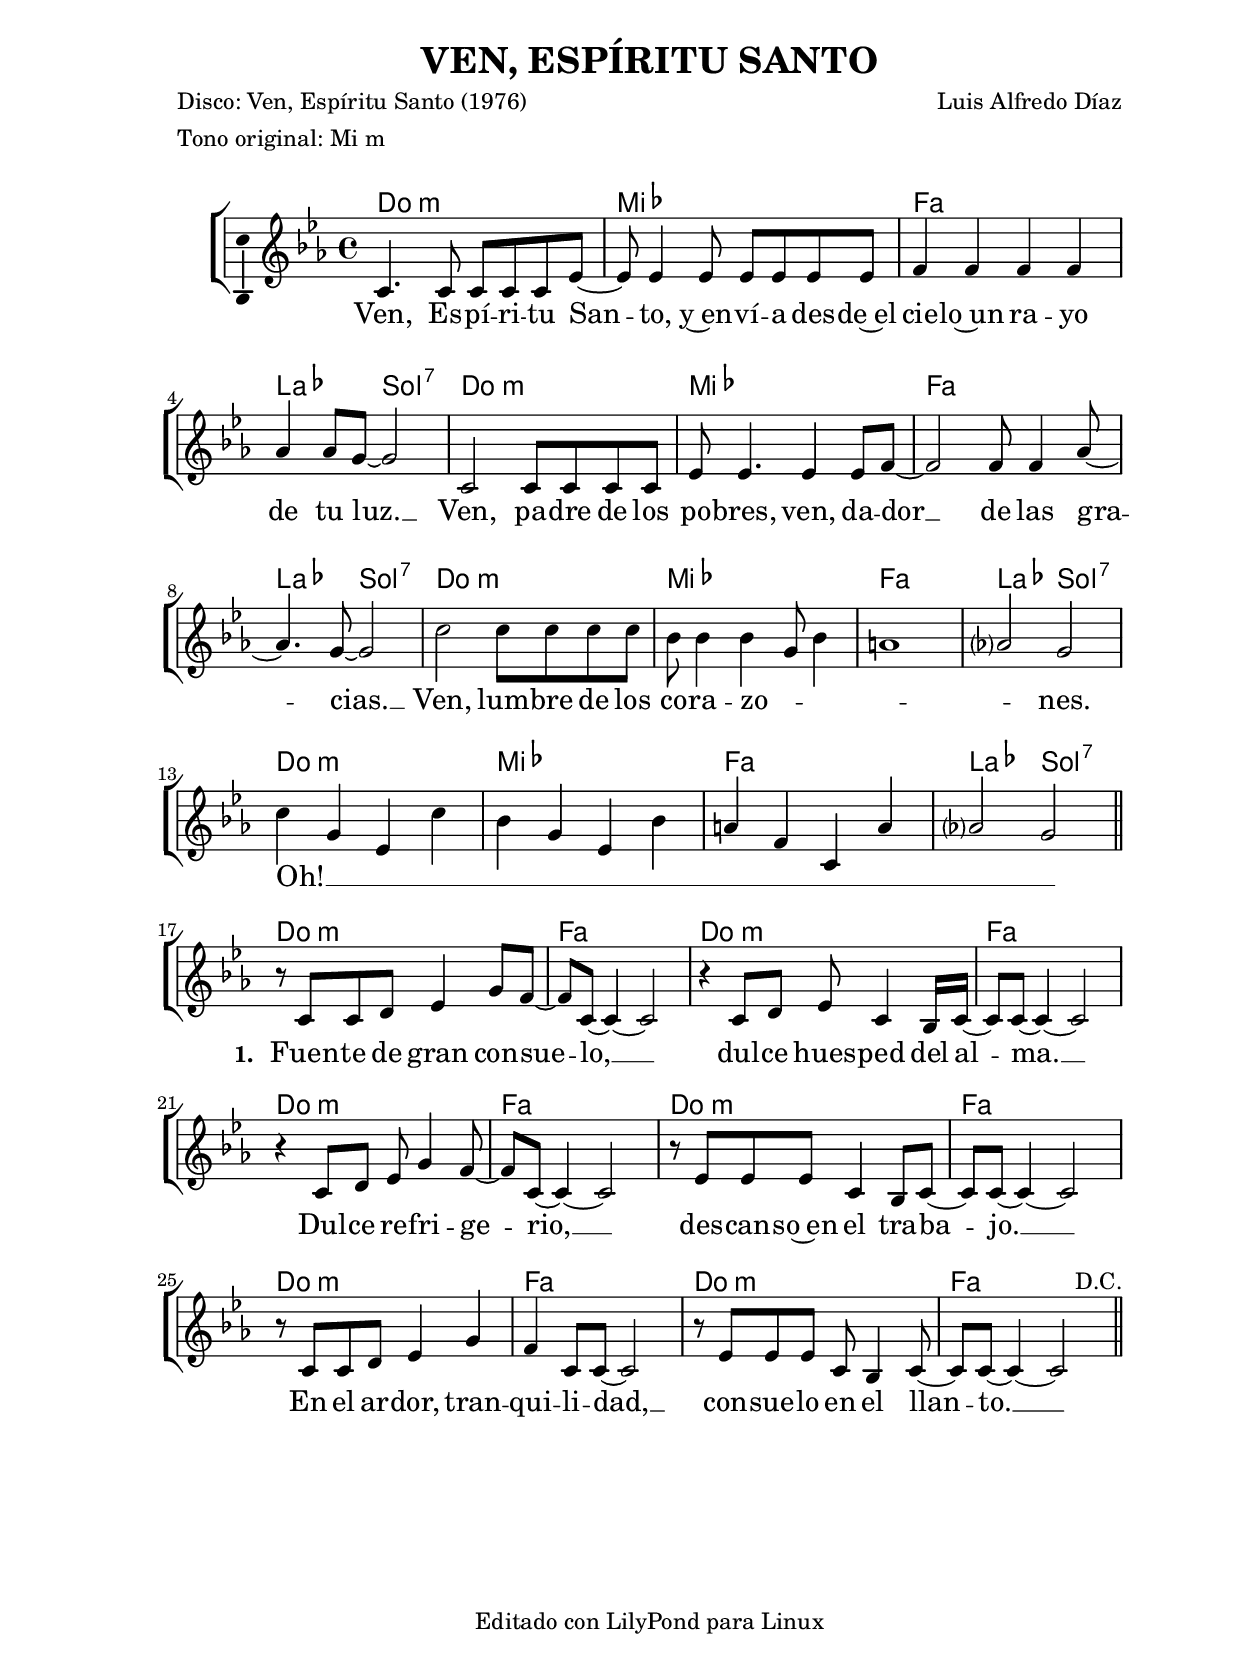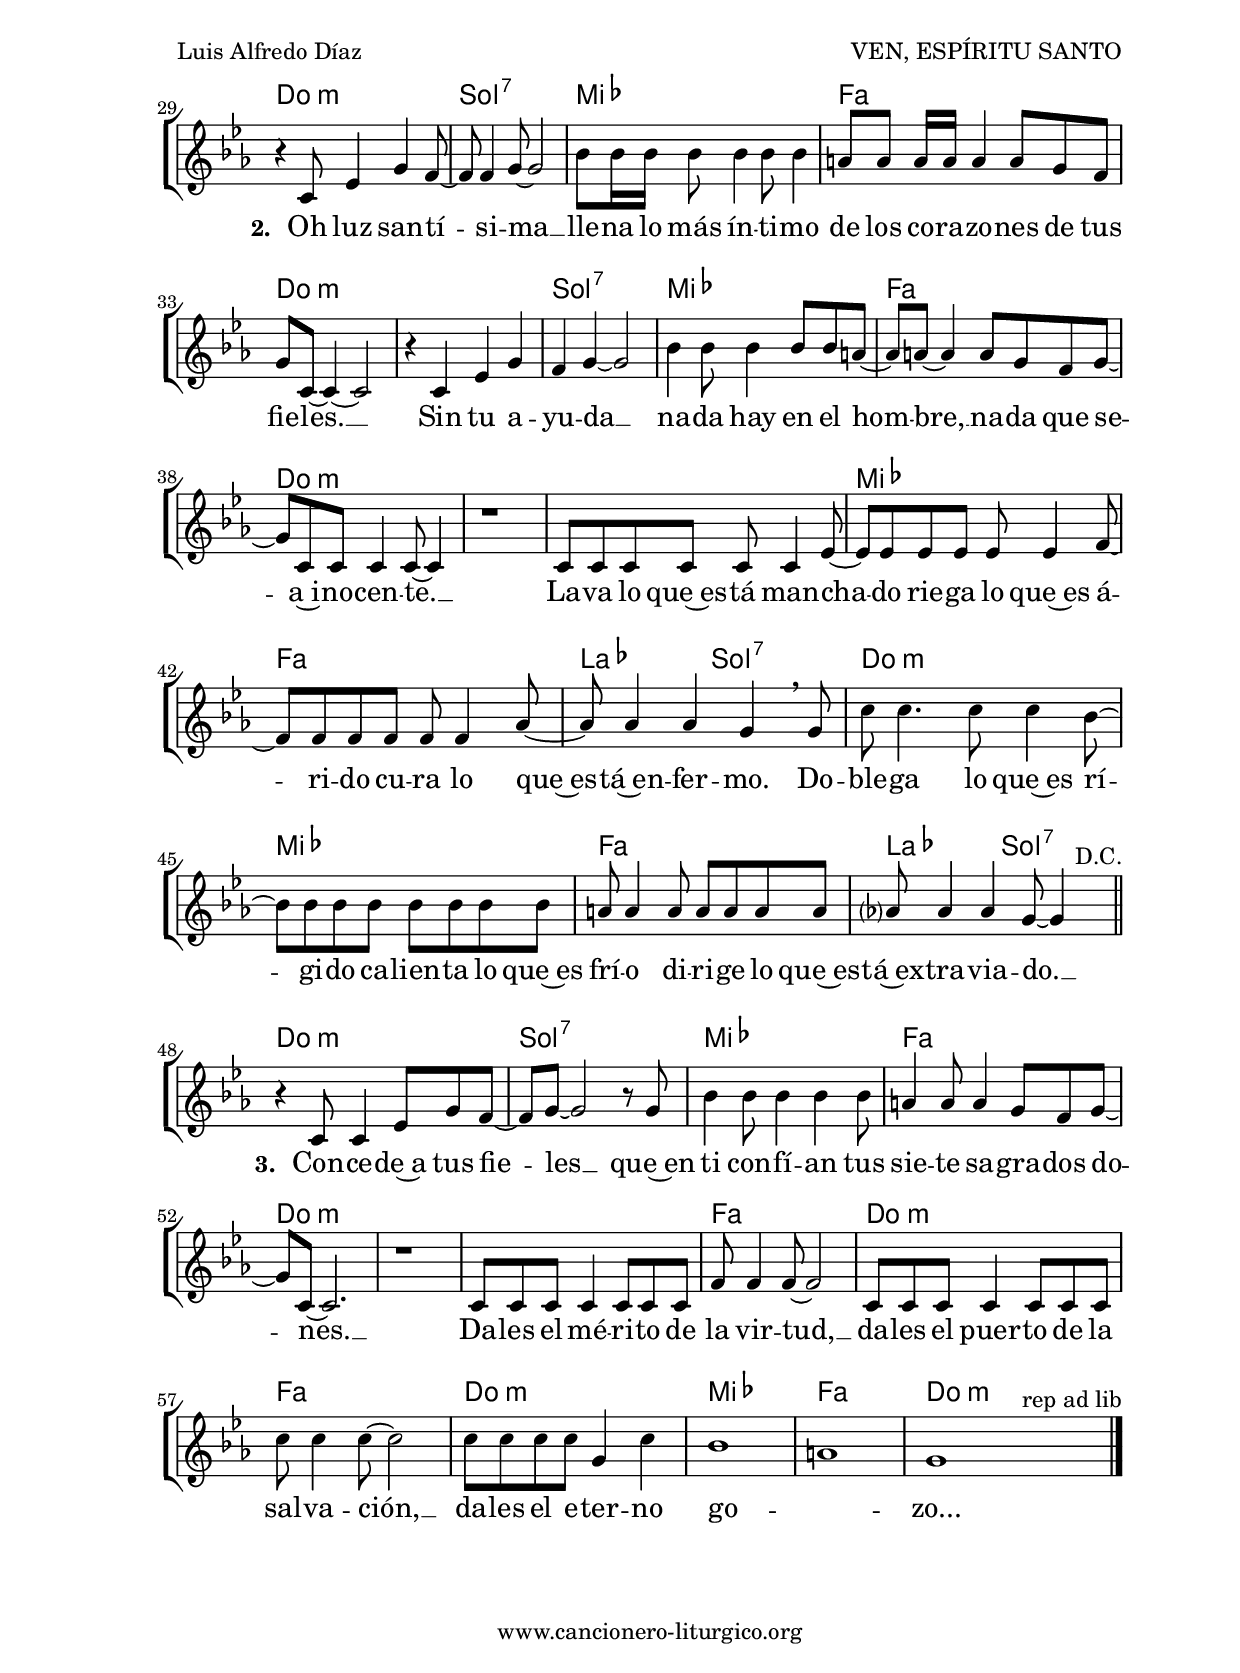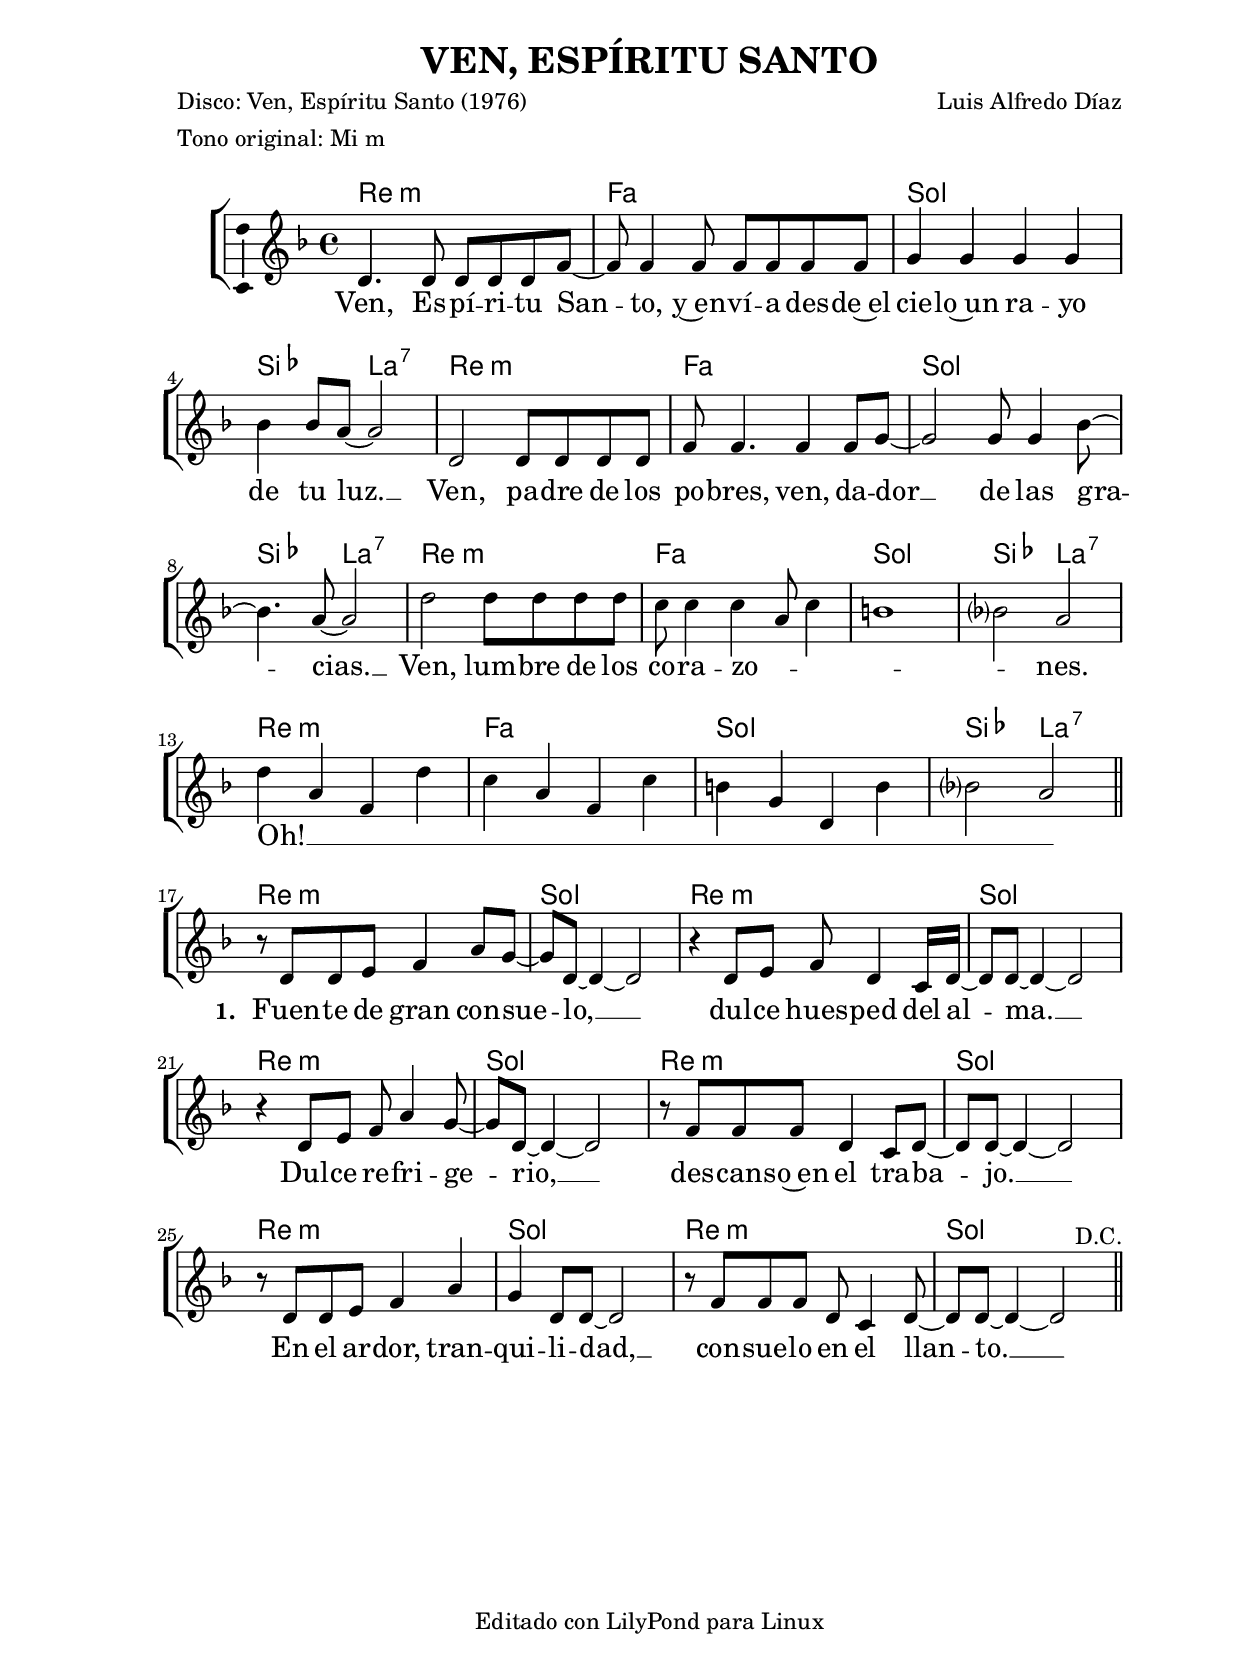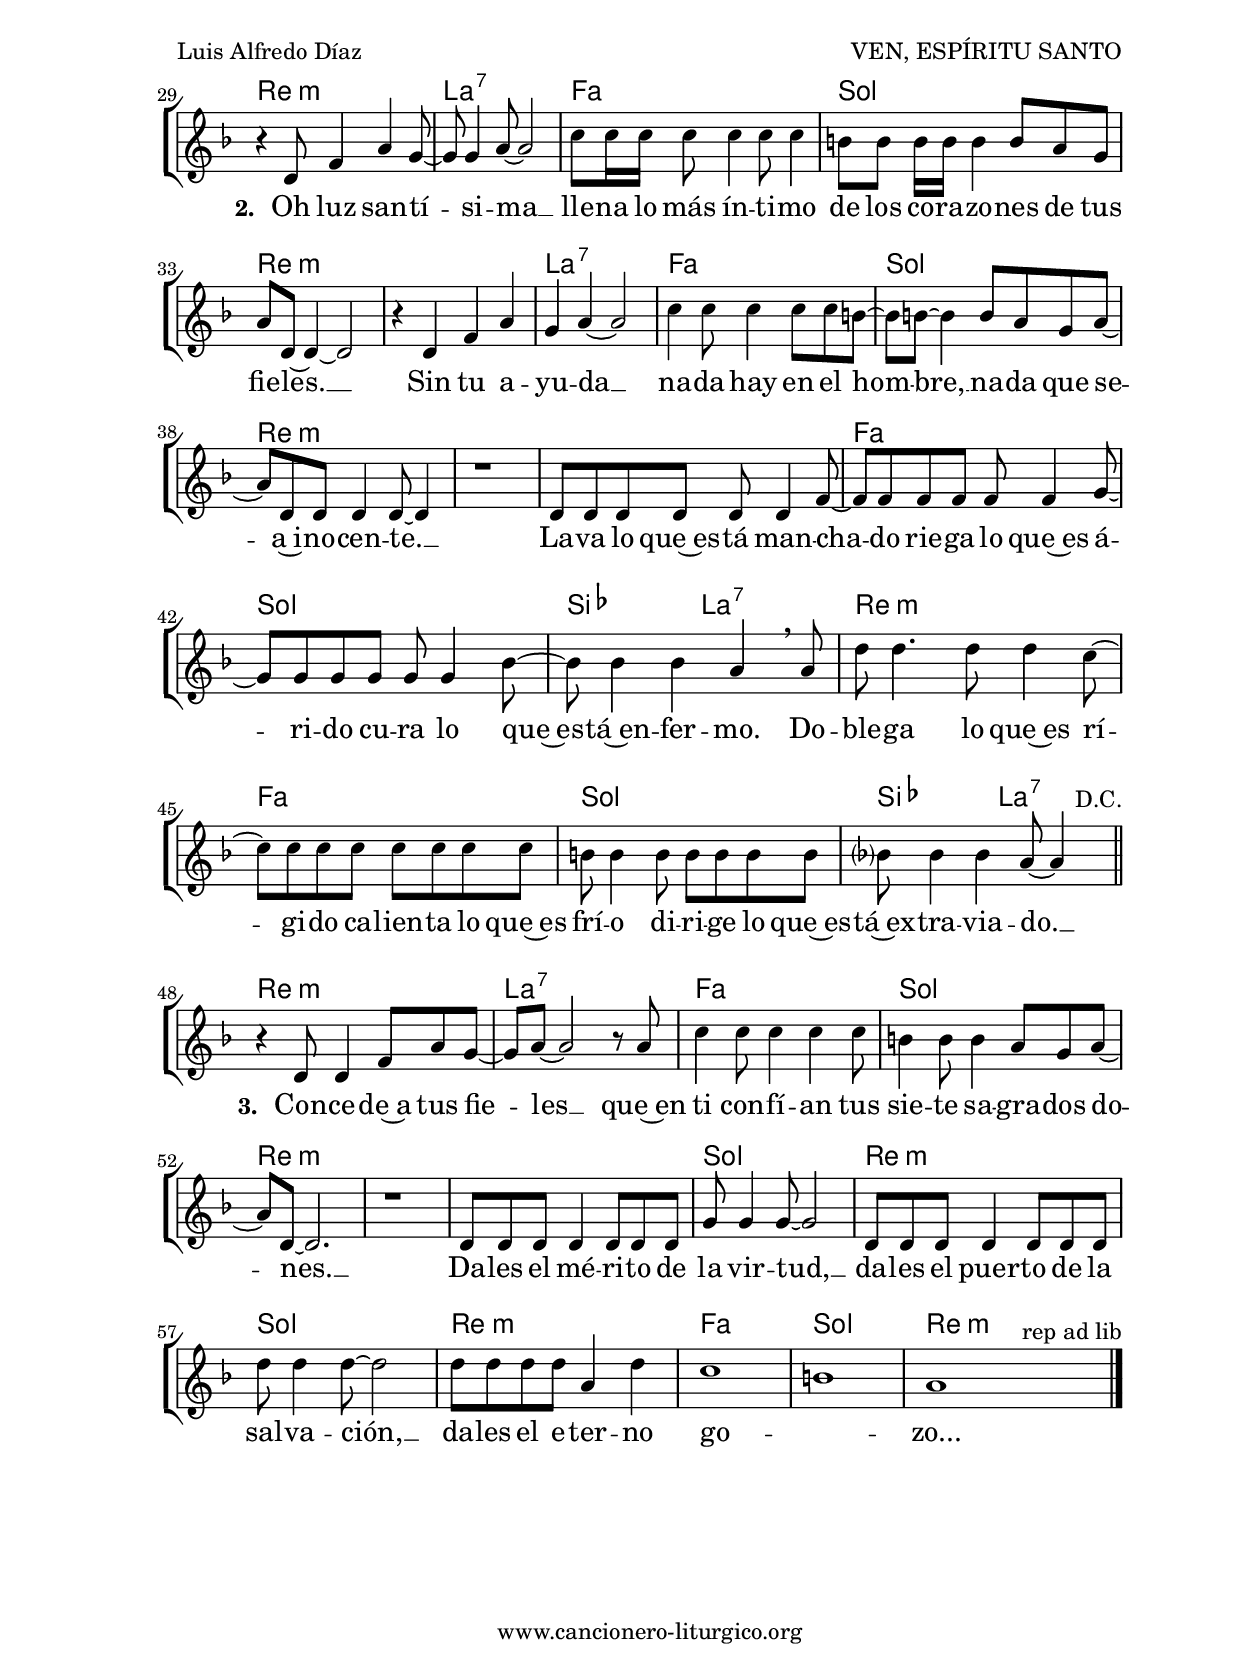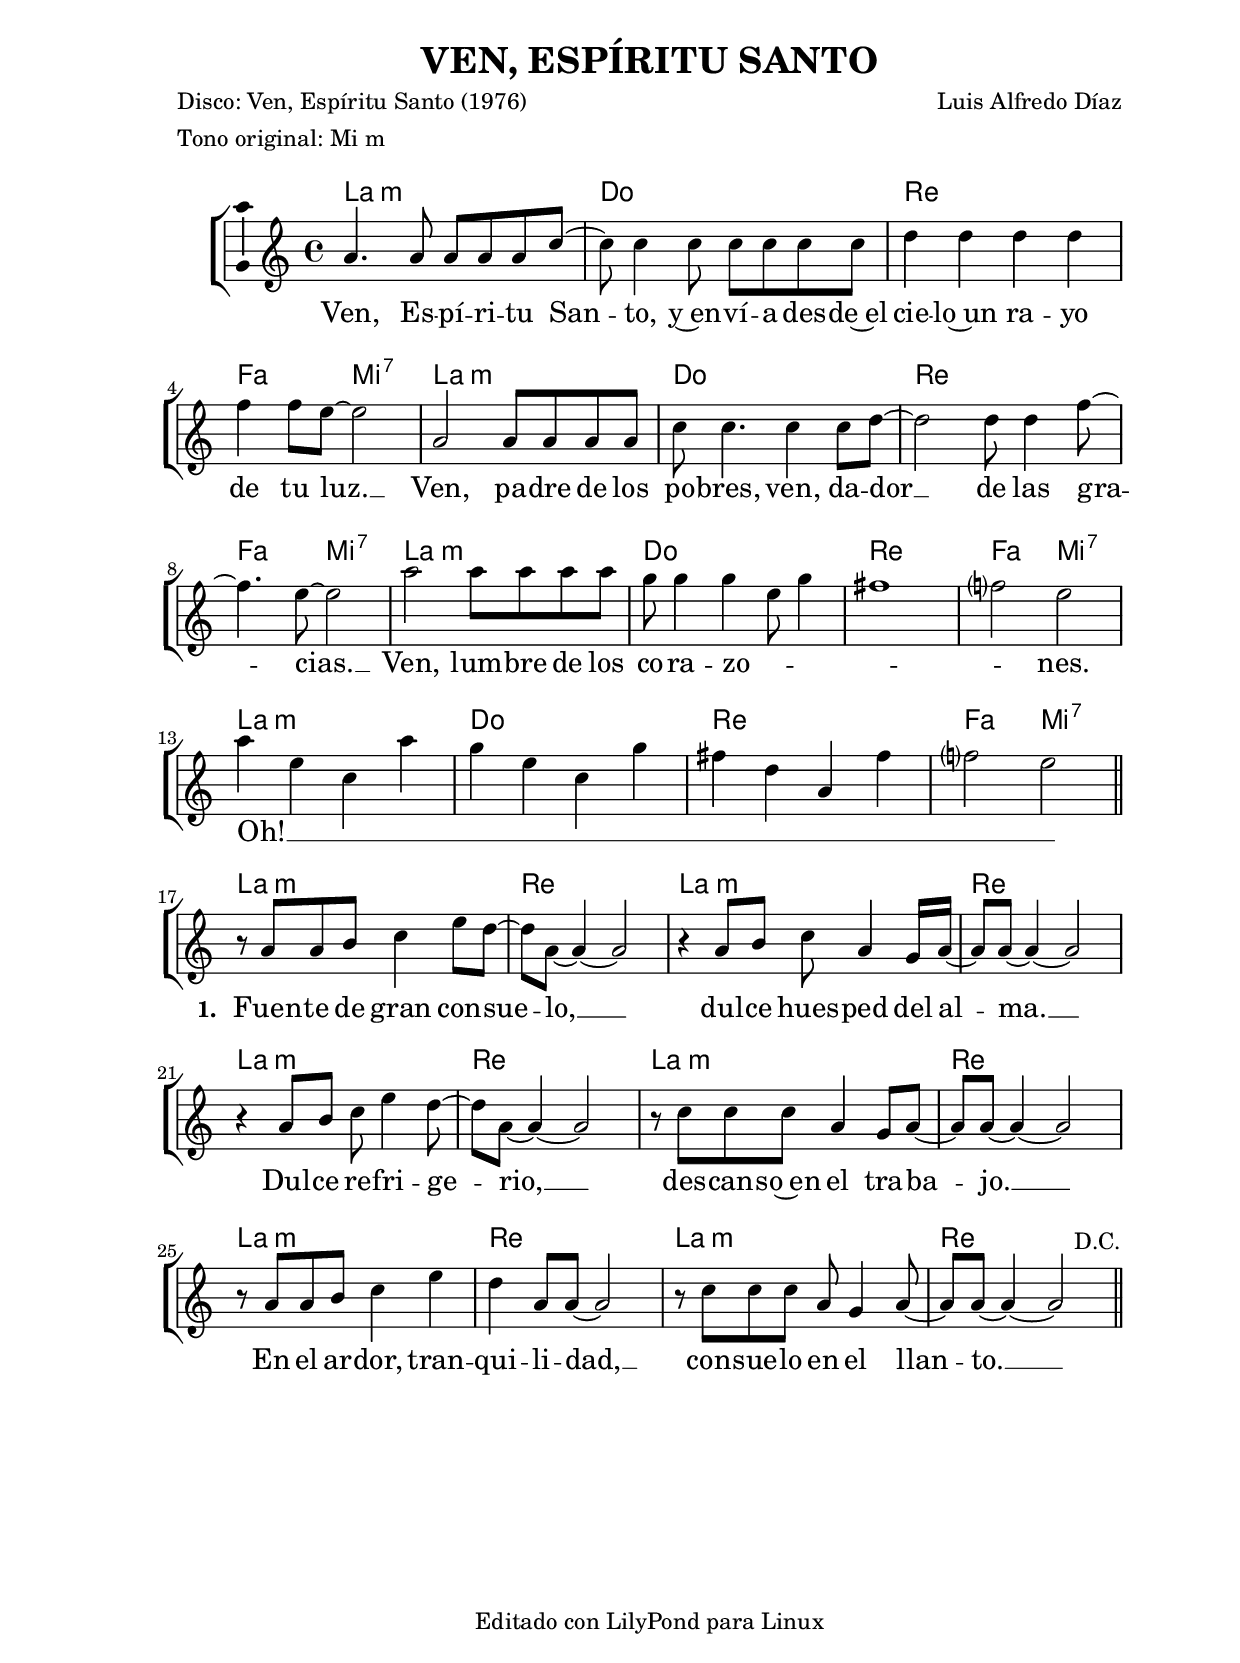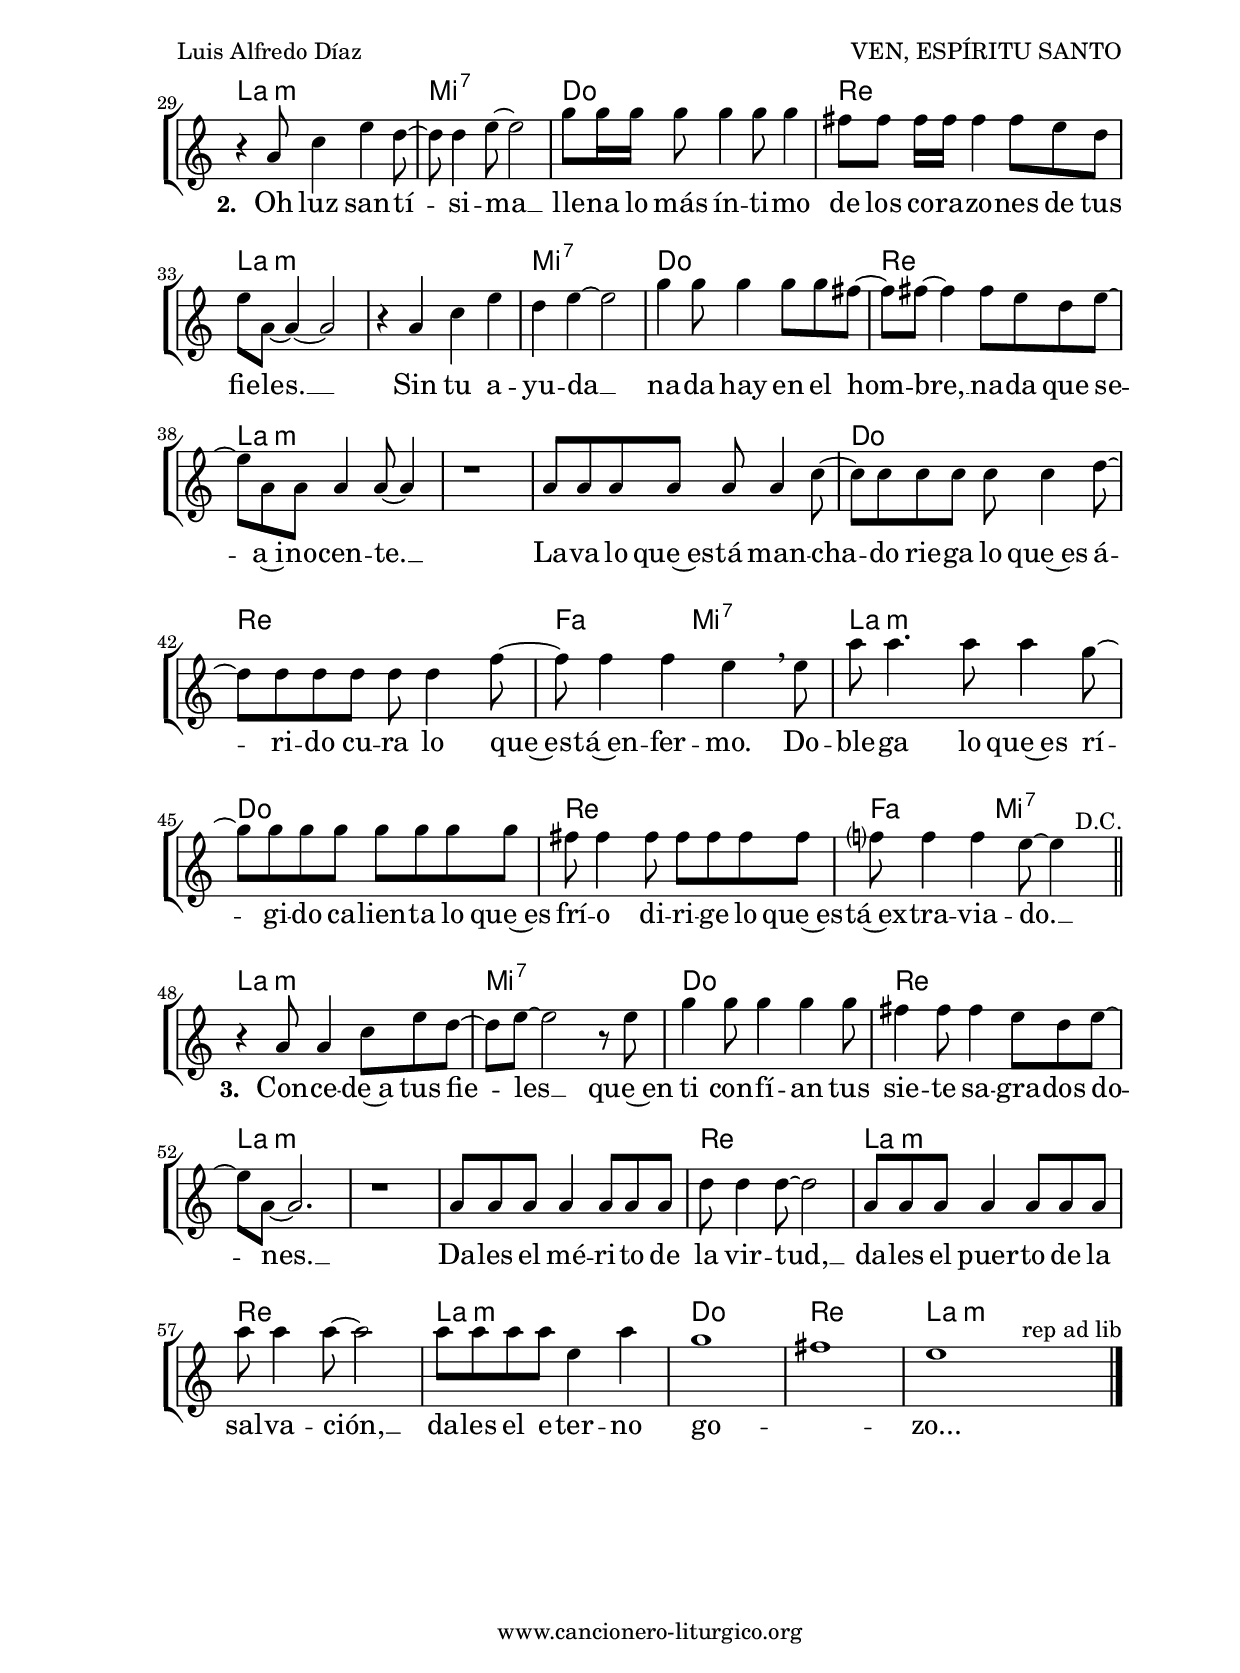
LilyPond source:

%
%para convertir .midi en .wav:
%timidity filename.midi -Ow -o finename.wav
%
%
%Para convertir de .wav a .mp3:
%lame -h -m j filename.wav
%
%
%para escuchar el midi:
%timidity nombrefichero.midi
%

%versión de lilypond para la que se ha escrito esta partitura:
\version "2.16.0"

	%Tamaño papel
	#(set-default-paper-size "a4")
	%Tamaño partitura
	#(set-global-staff-size 20)
	%No responde al pulsar sobre una nota
	#(ly:set-option 'point-and-click #f)

%parámetros del encabezamiento:
\header {
	title = "VEN, ESPÍRITU SANTO"
	subtitle = ""
	composer = "Luis Alfredo Díaz"
	poet = "Disco: Ven, Espíritu Santo (1976)"
	meter = "Tono original: Mi m"
	arranger = ""
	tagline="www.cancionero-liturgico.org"
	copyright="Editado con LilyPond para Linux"
	}

%parámetros asociados al papel:
\paper  {
	oddHeaderMarkup = \markup {\fill-line { \on-the-fly #not-first-page \fromproperty #'header:title \on-the-fly #not-first-page \fromproperty #'header:composer }}
	evenHeaderMarkup = \markup {\fill-line { \fromproperty #'header:composer \fromproperty #'header:title }}
	#(set-paper-size "a4")
	print-page-number = ##f
	first-page-number = 1
	print-first-page-number = ##f
%	head-separation = 3.0 \cm
	top-margin = 2.0 \cm
	bottom-margin = 0.5\cm
	left-margin = 3.0 \cm
	line-width = 16.0 \cm 
	indent = 8\mm
	interscoreline = 2.\mm
	between-system-space = 15\mm
%	para que las partituras no llenen la hoja:
	ragged-bottom = ##t
%	idem para la última hoja:
	ragged-last-bottom = ##f
%	para que las partituras llenen el ancho del papel:
	ragged-last = ##f
	after-title-space = 2.5 \cm
page-count=2
system-count=15

	%Flexible Vertical Spacing
%	markup-markup-spacing =
%	#'((basic-distance . 15) (minimum-distance . 15) (padding . 3))
	markup-system-spacing =
	#'((basic-distance . 15) (minimum-distance . 15) (padding . 3))
	system-system-spacing =
	#'((basic-distance . 15) (minimum-distance . 15) (padding . 3))
	score-system-spacing =
	#'((basic-distance . 15) (minimum-distance . 15) (padding . 5))
%	top-system-spacing = % header
%	#'((basic-distance . 8) (minimum-distance . 0) (padding . 0))
%	top-markup-spacing =
%	#'((basic-distance . 20) (minimum-distance . 20) (padding . 0))
	last-bottom-spacing = % footer
	#'((basic-distance . 5) (minimum-distance . 5) (padding . 0))
%	score-markup-spacing =
%	#'((basic-distance . 16) (minimum-distance . 13) (padding . 0))

	}


%parámetros que afectan a toda la partitura:
global =  {
	%clave de sol (G):
	\clef G
	%armadura:
	\transpose e c
	\key e \minor
	\tempo 4=117
	\set Score.tempoHideNote = ##t
	}


acordes = {
	\italianChords
	\chordmode {
	\transpose e c
{

e1:m g a c2 b:7
e1:m g a c2 b:7
e1:m g a c2 b:7
e1:m g a c2 b:7

e1:m a e:m a e:m a
e1:m a e:m a e:m a

e1:m b:7 g a e:m
e1:m b:7 g a e:m
e1:m
e1:m g a c2 b:7
e1:m g a c2 b:7

e1:m b:7 g a e:m
e1:m
e1:m a e:m a e:m g a e:m

	}
	}
}


melodia = 
	\transpose e c
{
	\time 4/4

\relative c'{

e4. e8 e e e g~
g8 g4 g8 g g g g
a4 a a a
c4 c8 b~b2

e,2 e8 e e e
g8 g4. g4 g8 a~
a2 a8 a4 c8~
c4. b8~b2

e2 e8 e e e
d8 d4 d b8 d4
cis1
c?2 b

e4 b g e'
d4 b g d'
cis4 a e cis'
c?2 b

%%%<<
%%%{
%%%e4 b g e'
%%%d4 b g d'
%%%cis4 a e cis'
%%%c?2 b
%%%}
%%%{
%%%e1
%%%d1
%%%cis1
%%%c?2 b
%%%}
%%%>>

\bar "||"
\break

r8 e,8 e fis g4 b8 a~
a8 e8~e4~e2
%%%%%CAMBIO EL TEXTO:
%%%%%r8 e,8 e fis g4 b8 a~
%%%%%a8 e4 e8~e2
r4 e8 fis g e4 d16 e~
e8 e~e4~e2
r4 e8 fis g b4 a8~
a8 e~e4~e2

r8 g8 g g e4 d8 e~
e8 e~e4~e2
r8 e8 e fis g4 b
a4 e8 e~e2
r8 g8 g g e d4 e8~
e8 e~e4~e2^"    D.C."

\bar "||"
\break
\pageBreak

r4 e8 g4 b a8~
a8 a4 b8~b2
d8 d16 d d8 d4 d8 d4
cis8 cis cis16 cis cis4 cis8 b a
b8 e,~e4~e2

r4 e4 g b
a4 b4~b2
d4 d8 d4 d8 d cis~
cis8 cis~cis4 cis8 b a b~
b8 e, e e4 e8~e4

r1
e8 e e e e e4 g8~
g8 g g g g g4 a8~
a8 a a a a a4 c8~
c8 c4 c b \breathe b8
e8 e4. e8 e4 d8~
d8 d d d d d d d
cis8 cis4 cis8 cis cis cis cis
c?8 c4 c b8~b4^"    D.C."

\bar "||"
\break

r4 e,8 e4 g8 b a~
a8 b~b2 r8 b8
d4 d8 d4 d d8
cis4 cis8 cis4 b8 a b~
b8 e,~e2.
r1
e8 e e e4 e8 e e
a8 a4 a8~a2
e8 e e e4 e8 e e
e'8 e4 e8~e2
e8 e e e b4 e
d1
cis1
b1^"               rep ad lib"

}

	\bar "|."
	}


texto = \lyricmode {

Ven, Es -- pí -- ri -- tu San -- to,
y~en -- ví -- a des -- de~el cie -- lo~un ra -- yo de tu luz. __
Ven, pa -- dre de los po -- bres,
ven, da -- dor __ de las gra -- cias. __
Ven, lum -- bre de los co -- ra -- zo -- _ _ _ _ nes.
Oh! __ _ _ _ _ _ _ _ _ _ _ _ _ _

\set stanza =#"1. " 
%%%%%Con -- so -- la -- dor bue -- ní -- si -- mo, __
%%%%%CAMBIO EL TEXTO:
Fuen -- te de gran con -- sue -- lo, __
dul -- ce hues -- ped del al -- ma. __
Dul -- ce re -- fri -- ge -- rio,  __
des -- can -- so~en el tra -- ba -- jo. __
En el ar -- dor, tran -- qui -- li -- dad, __
con -- sue -- lo en el llan -- to. __

\set stanza =#"2. " 
Oh luz san -- tí -- si -- ma __
lle -- na lo más ín -- ti -- mo
de los co -- ra -- zo -- nes de tus fie -- les. __
Sin tu a -- yu -- da __
na -- da hay en el hom -- bre, __
na -- da que se -- a~i -- no -- cen -- te. __
La -- va lo que~es -- tá man -- cha -- do
rie -- ga lo que~es á -- ri -- do
cu -- ra lo que~es -- tá~en -- fer -- mo.
Do -- ble -- ga lo que~es rí -- gi -- do
ca -- lien -- ta lo que~es frí -- o
di -- ri -- ge lo que~es -- tá~ex -- tra -- via -- do. __

\set stanza =#"3. " 
Con -- ce -- de~a tus fie -- les __
que~en ti con -- fí -- an
tus sie -- te sa -- gra -- dos do -- nes. __
Da -- les el mé -- ri -- to de la vir -- tud, __
da -- les el puer -- to de la sal -- va -- ción, __
da -- les el e -- ter -- no go -- _ zo...

	}

textodos = \lyricmode {


	}

acordesStaff = \context ChordNames = acordesStaff <<
	\set chordChanges = ##t
	\acordes
	>>


vozStaff = \context Voice = vozStaff
\with {\consists "Ambitus_engraver"}
<<
%	\set Staff.instrumentName = ""
%	\set Staff.shortInstrumentName = ""
%	\set Staff.midiInstrument = #"clarinet"
%	\set Staff.midiInstrument = #"cello"
	\set Staff.midiInstrument = #"flute"
%	\set Staff.midiInstrument = #"electric guitar (jazz)"
%	\set Staff.midiInstrument = #"english horn"
%	\set Staff.midiInstrument = #"violin"
%	\set Staff.midiInstrument = #"glockenspiel"
	\set Staff.midiMinimumVolume = #0.7
	\set Staff.midiMaximumVolume = #0.9
	\global
	\melodia
	>>

textoStaff = \context Lyrics = textoStaff <<
	\lyricsto vozStaff \texto
	>>

textodosStaff = \context Lyrics = textodosStaff <<
	\lyricsto vozStaff \textodos
	>>


\book {
	\score {
		<<
		\context ChoirStaff {
			\override StaffGroup.SystemStartBracket #'collapse-height = #1
			\override Score.SystemStartBar #'collapse-height = #1
			<<
			\acordesStaff
			\vozStaff
			\textoStaff
			\textodosStaff
			>>
			}

		>>
		\layout {
	    		\context {
				\Lyrics
				\override LyricText #'font-size = #2
				}
	   		 \context {
				\Score
				\override StaffSymbol #'staff-space = #(magstep +3)
				}
			}
		}
	\score {
		\unfoldRepeats
		<<
		\context ChoirStaff {
			<<
			\acordesStaff
			\vozStaff
			>>
			}

		>>
		\midi {
	  		\context {
	  			\Score
				tempoWholesPerMinute = #(ly:make-moment 70 4)
				}
			}
		}
	}



#(define output-suffix "C")
\book {
	\score {
		<<
		\context ChoirStaff {
			\override StaffGroup.SystemStartBracket #'collapse-height = #1
			\override Score.SystemStartBar #'collapse-height = #1
\transpose c d
			<<
			\acordesStaff
			\vozStaff
			\textoStaff
			\textodosStaff
			>>
			}

		>>
		\layout {
	    		\context {
				\Lyrics
				\override LyricText #'font-size = #2
				}
	   		 \context {
				\Score
				\override StaffSymbol #'staff-space = #(magstep +3)
				}
			}
		}
	}

#(define output-suffix "S")
\book {
	\score {
		<<
		\context ChoirStaff {
			\override StaffGroup.SystemStartBracket #'collapse-height = #1
			\override Score.SystemStartBar #'collapse-height = #1
\transpose c a
			<<
			\acordesStaff
			\vozStaff
			\textoStaff
			\textodosStaff
			>>
			}

		>>
		\layout {
	    		\context {
				\Lyrics
				\override LyricText #'font-size = #2
				}
	   		 \context {
				\Score
				\override StaffSymbol #'staff-space = #(magstep +3)
				}
			}
		}
	}


